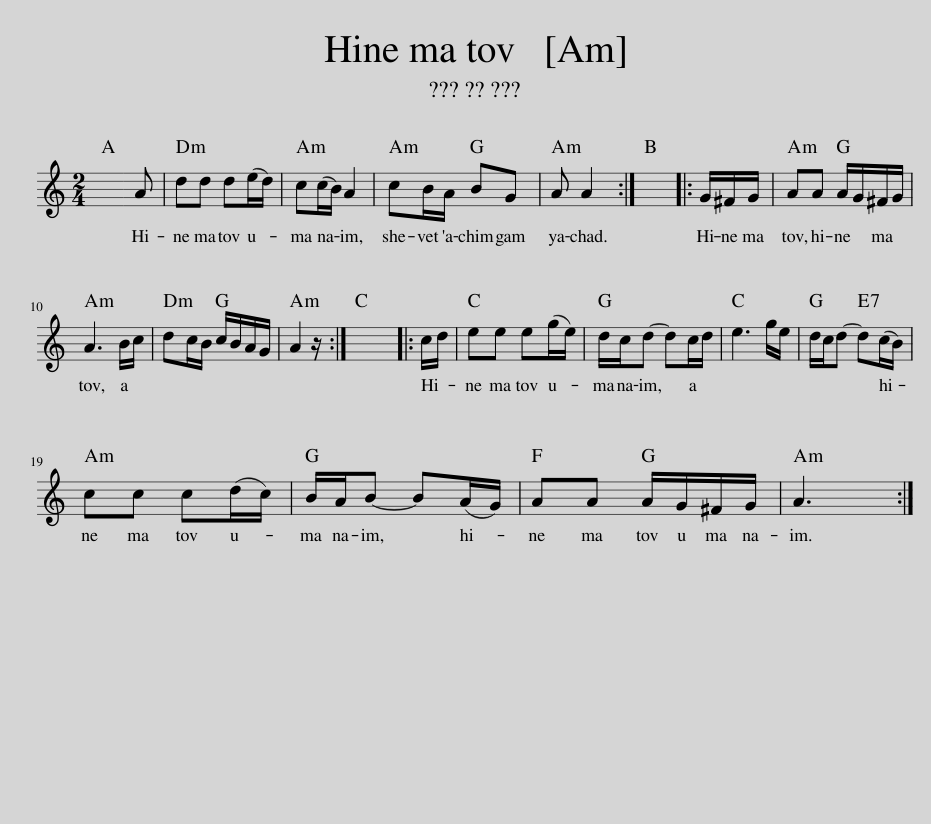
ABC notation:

X:1
L:1/8
M:2/4
I:linebreak $
K:C
V:1 treble
V:1
 x4 | A | dd d(e/d/) | c(c/B/) A2 | cB/A/ BG | %5
 A A2 :| x4 |: G/^F/G/ | AA A/G/^F/G/ |$ A3 B/c/ | %10
 dc/B/ c/B/A/G/ | A2 z/ :| x4 |: c/d/ | ee e(g/e/) | %15
 d/c/d- dc/d/ | e3 g/e/ | d/c/d- d(c/B/) |$ cc c(d/c/) | B/A/B- B(A/G/) | %20
 AA A/G/^F/G/ | A3 :| %22
